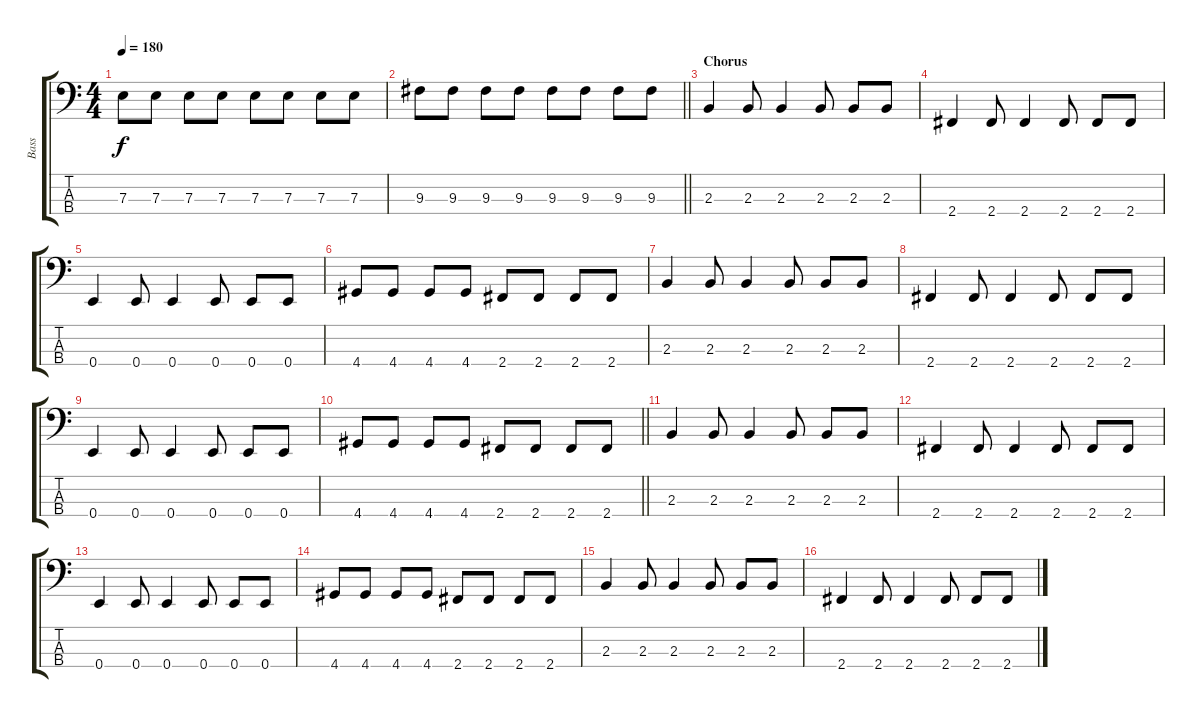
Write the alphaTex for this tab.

\track ("Bass" "Bass") {instrument electricbasspick}
\staff {score tabs}
\tuning (G2 D2 A1 E1) {hide}
\ts (4 4)
\tempo 180
\clef f4
\ks c
7.3.8{dy f} 7.3.8 7.3.8 7.3.8 7.3.8 7.3.8 7.3.8 7.3.8 |
\barLineRight lightlight
9.3.8 9.3.8 9.3.8 9.3.8 9.3.8 9.3.8 9.3.8 9.3.8 |
\section ("" "Chorus")
2.3.4 2.3.8 2.3.4 2.3.8 2.3.8 2.3.8 |
2.4.4 2.4.8 2.4.4 2.4.8 2.4.8 2.4.8 |
0.4.4 0.4.8 0.4.4 0.4.8 0.4.8 0.4.8 |
4.4.8 4.4.8 4.4.8 4.4.8 2.4.8 2.4.8 2.4.8 2.4.8 |
2.3.4 2.3.8 2.3.4 2.3.8 2.3.8 2.3.8 |
2.4.4 2.4.8 2.4.4 2.4.8 2.4.8 2.4.8 |
0.4.4 0.4.8 0.4.4 0.4.8 0.4.8 0.4.8 |
\barLineRight lightlight
4.4.8 4.4.8 4.4.8 4.4.8 2.4.8 2.4.8 2.4.8 2.4.8 |
2.3.4 2.3.8 2.3.4 2.3.8 2.3.8 2.3.8 |
2.4.4 2.4.8 2.4.4 2.4.8 2.4.8 2.4.8 |
0.4.4 0.4.8 0.4.4 0.4.8 0.4.8 0.4.8 |
4.4.8 4.4.8 4.4.8 4.4.8 2.4.8 2.4.8 2.4.8 2.4.8 |
2.3.4 2.3.8 2.3.4 2.3.8 2.3.8 2.3.8 |
2.4.4 2.4.8 2.4.4 2.4.8 2.4.8 2.4.8
